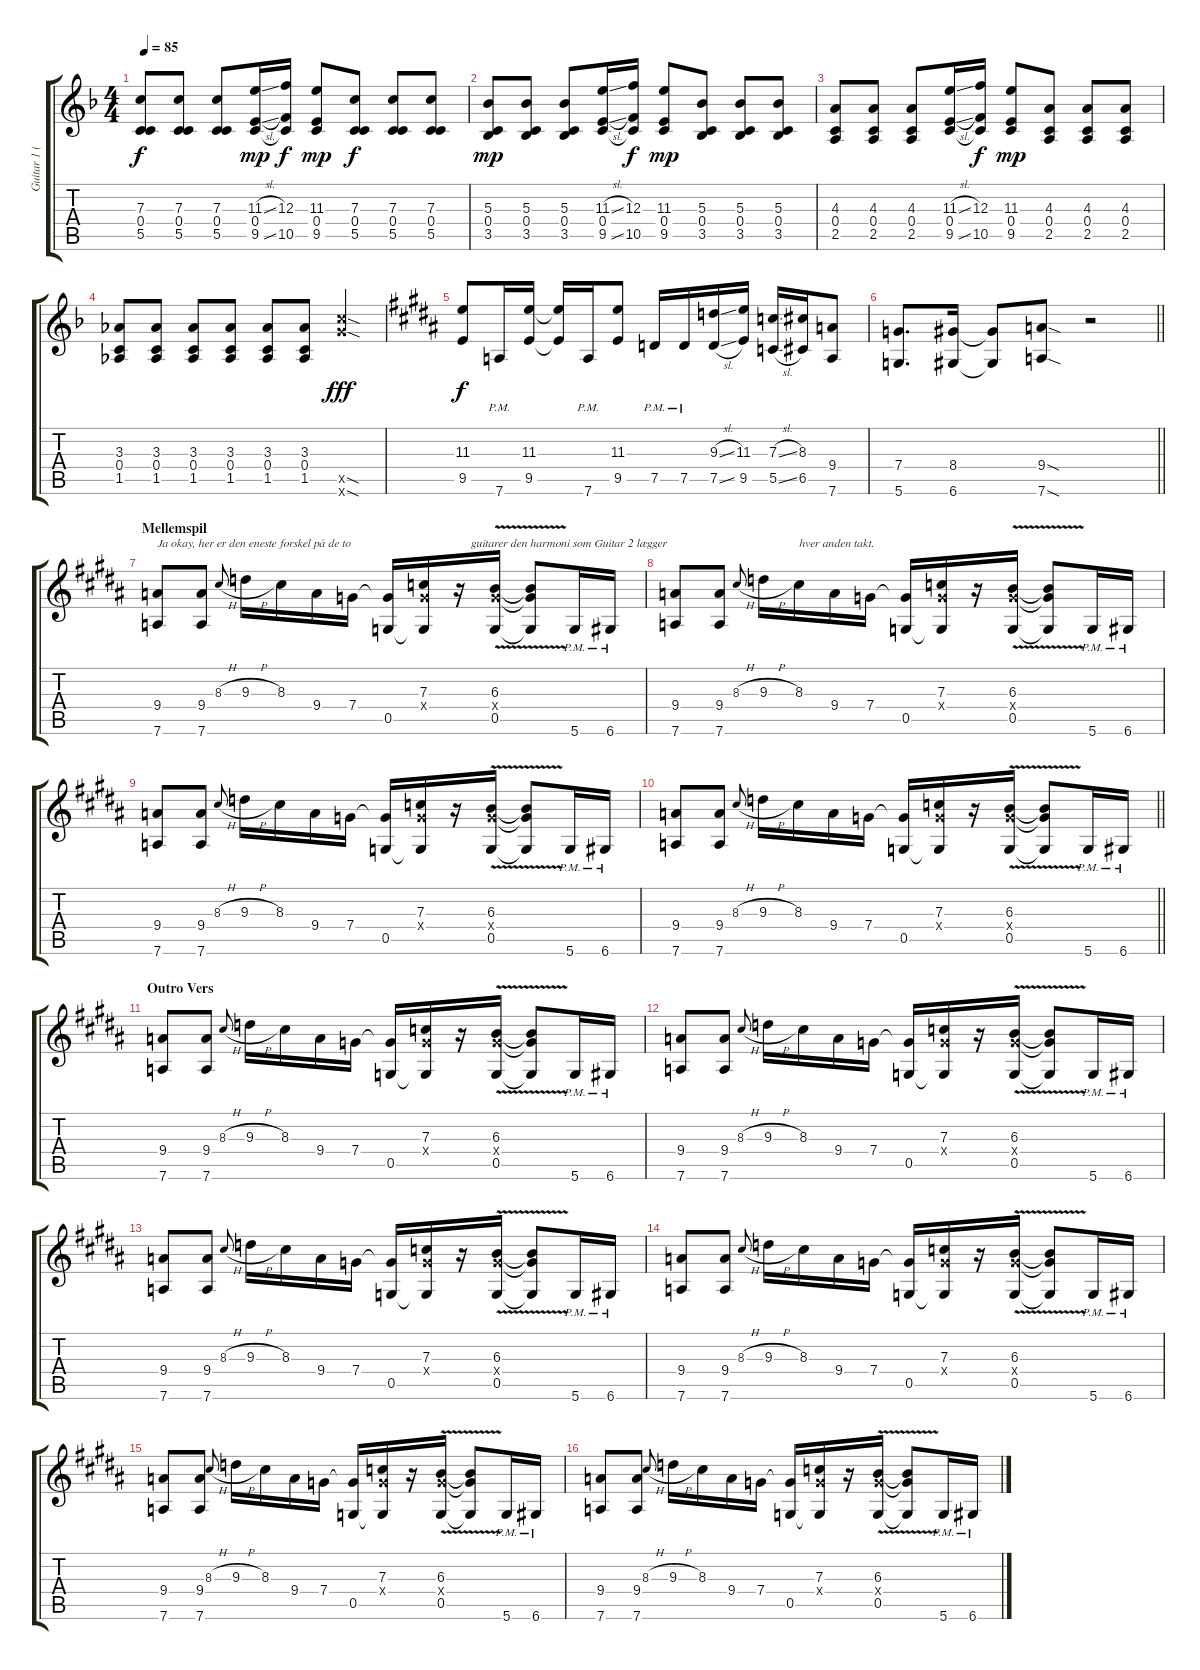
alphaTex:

\track ("Guitar 1 (venstre side)" "Guitar 1 (") {instrument overdrivenguitar}
\staff {score tabs}
\tuning (D4 A3 F3 C3 G2 D2) {hide}
\ts (4 4)
\tempo 85
\clef g2
\ks dminor
(7.3 0.4 5.5).8{dy f} (7.3 0.4 5.5).8 (7.3 0.4 5.5).8 (11.3{sl} 0.4 9.5{sl}).16{dy mp} (12.3 0.4{t} 10.5).16{dy f} (11.3 0.4 9.5).8{dy mp} (7.3 0.4 5.5).8{dy f} (7.3 0.4 5.5).8 (7.3 0.4 5.5).8 |
(5.3 0.4 3.5).8{dy mp} (5.3 0.4 3.5).8 (5.3 0.4 3.5).8 (11.3{sl} 0.4 9.5{sl}).16 (12.3 0.4{t} 10.5).16{dy f} (11.3 0.4 9.5).8{dy mp} (5.3 0.4 3.5).8 (5.3 0.4 3.5).8 (5.3 0.4 3.5).8 |
(4.3 0.4 2.5).8 (4.3 0.4 2.5).8 (4.3 0.4 2.5).8 (11.3{sl} 0.4 9.5{sl}).16 (12.3 0.4{t} 10.5).16{dy f} (11.3 0.4 9.5).8{dy mp} (4.3 0.4 2.5).8 (4.3 0.4 2.5).8 (4.3 0.4 2.5).8 |
(3.3 0.4 1.5).8 (3.3 0.4 1.5).8 (3.3 0.4 1.5).8 (3.3 0.4 1.5).8 (3.3 0.4 1.5).8 (3.3 0.4 1.5).8 (17.5{sod x} 17.6{sod x}).4{dy fff} |
\ks b
(11.3 9.5).8{dy f} 7.6{pm}.16 (11.3 9.5).16 (11.3{t} 9.5{t}).16 7.6{pm}.16 (11.3 9.5).8 7.5{pm}.16 7.5{pm}.16 (9.3{sl} 7.5{sl}).16 (11.3 9.5).16 (7.3{sl} 5.5{sl}).16 (8.3 6.5).16 (9.4 7.6).8 |
\barLineRight lightlight
(7.4 5.6).8{d} (8.4 6.6).16 (8.4{t} 6.6{t}).8 (9.4{sod} 7.6{sod}).8 r.2 |
\section ("" "Mellemspil")
(9.4 7.6).8{txt "Ja okay, her er den eneste forskel på de to" balance 3} (9.4 7.6).8 8.3{h}.8{gr onbeat} 9.3{h}.16 8.3.16 9.4.16 7.4.16 (7.4{t} 0.5).16 (7.3 7.4{x} 0.5{t}).16 r.16{txt "    guitarer den harmoni som Guitar 2 lægger"} (6.3{v} 7.4{v x} 0.5).16 (6.3{t} 7.4{t} 0.5{t}).8 5.6{pm}.16 6.6{pm}.16 |
(9.4 7.6).8 (9.4 7.6).8 8.3{h}.8{gr onbeat} 9.3{h}.16 8.3.16{txt "hver anden takt."} 9.4.16 7.4.16 (7.4{t} 0.5).16 (7.3 7.4{x} 0.5{t}).16 r.16 (6.3{v} 7.4{v x} 0.5).16 (6.3{t} 7.4{t} 0.5{t}).8 5.6{pm}.16 6.6{pm}.16 |
(9.4 7.6).8 (9.4 7.6).8 8.3{h}.8{gr onbeat} 9.3{h}.16 8.3.16 9.4.16 7.4.16 (7.4{t} 0.5).16 (7.3 7.4{x} 0.5{t}).16 r.16 (6.3{v} 7.4{v x} 0.5).16 (6.3{t} 7.4{t} 0.5{t}).8 5.6{pm}.16 6.6{pm}.16 |
\barLineRight lightlight
(9.4 7.6).8 (9.4 7.6).8 8.3{h}.8{gr onbeat} 9.3{h}.16 8.3.16 9.4.16 7.4.16 (7.4{t} 0.5).16 (7.3 7.4{x} 0.5{t}).16 r.16 (6.3{v} 7.4{v x} 0.5).16 (6.3{t} 7.4{t} 0.5{t}).8 5.6{pm}.16 6.6{pm}.16 |
\section ("" "Outro Vers")
(9.4 7.6).8 (9.4 7.6).8 8.3{h}.8{gr onbeat} 9.3{h}.16 8.3.16 9.4.16 7.4.16 (7.4{t} 0.5).16 (7.3 7.4{x} 0.5{t}).16 r.16 (6.3{v} 7.4{v x} 0.5).16 (6.3{t} 7.4{t} 0.5{t}).8 5.6{pm}.16 6.6{pm}.16 |
(9.4 7.6).8 (9.4 7.6).8 8.3{h}.8{gr onbeat} 9.3{h}.16 8.3.16 9.4.16 7.4.16 (7.4{t} 0.5).16 (7.3 7.4{x} 0.5{t}).16 r.16 (6.3{v} 7.4{v x} 0.5).16 (6.3{t} 7.4{t} 0.5{t}).8 5.6{pm}.16 6.6{pm}.16 |
(9.4 7.6).8 (9.4 7.6).8 8.3{h}.8{gr onbeat} 9.3{h}.16 8.3.16 9.4.16 7.4.16 (7.4{t} 0.5).16 (7.3 7.4{x} 0.5{t}).16 r.16 (6.3{v} 7.4{v x} 0.5).16 (6.3{t} 7.4{t} 0.5{t}).8 5.6{pm}.16 6.6{pm}.16 |
(9.4 7.6).8 (9.4 7.6).8 8.3{h}.8{gr onbeat} 9.3{h}.16 8.3.16 9.4.16 7.4.16 (7.4{t} 0.5).16 (7.3 7.4{x} 0.5{t}).16 r.16 (6.3{v} 7.4{v x} 0.5).16 (6.3{t} 7.4{t} 0.5{t}).8 5.6{pm}.16 6.6{pm}.16 |
(9.4 7.6).8 (9.4 7.6).8 8.3{h}.8{gr onbeat} 9.3{h}.16 8.3.16 9.4.16 7.4.16 (7.4{t} 0.5).16 (7.3 7.4{x} 0.5{t}).16 r.16 (6.3{v} 7.4{v x} 0.5).16 (6.3{t} 7.4{t} 0.5{t}).8 5.6{pm}.16 6.6{pm}.16 |
(9.4 7.6).8 (9.4 7.6).8 8.3{h}.8{gr onbeat} 9.3{h}.16 8.3.16 9.4.16 7.4.16 (7.4{t} 0.5).16 (7.3 7.4{x} 0.5{t}).16 r.16 (6.3{v} 7.4{v x} 0.5).16 (6.3{t} 7.4{t} 0.5{t}).8 5.6{pm}.16 6.6{pm}.16
